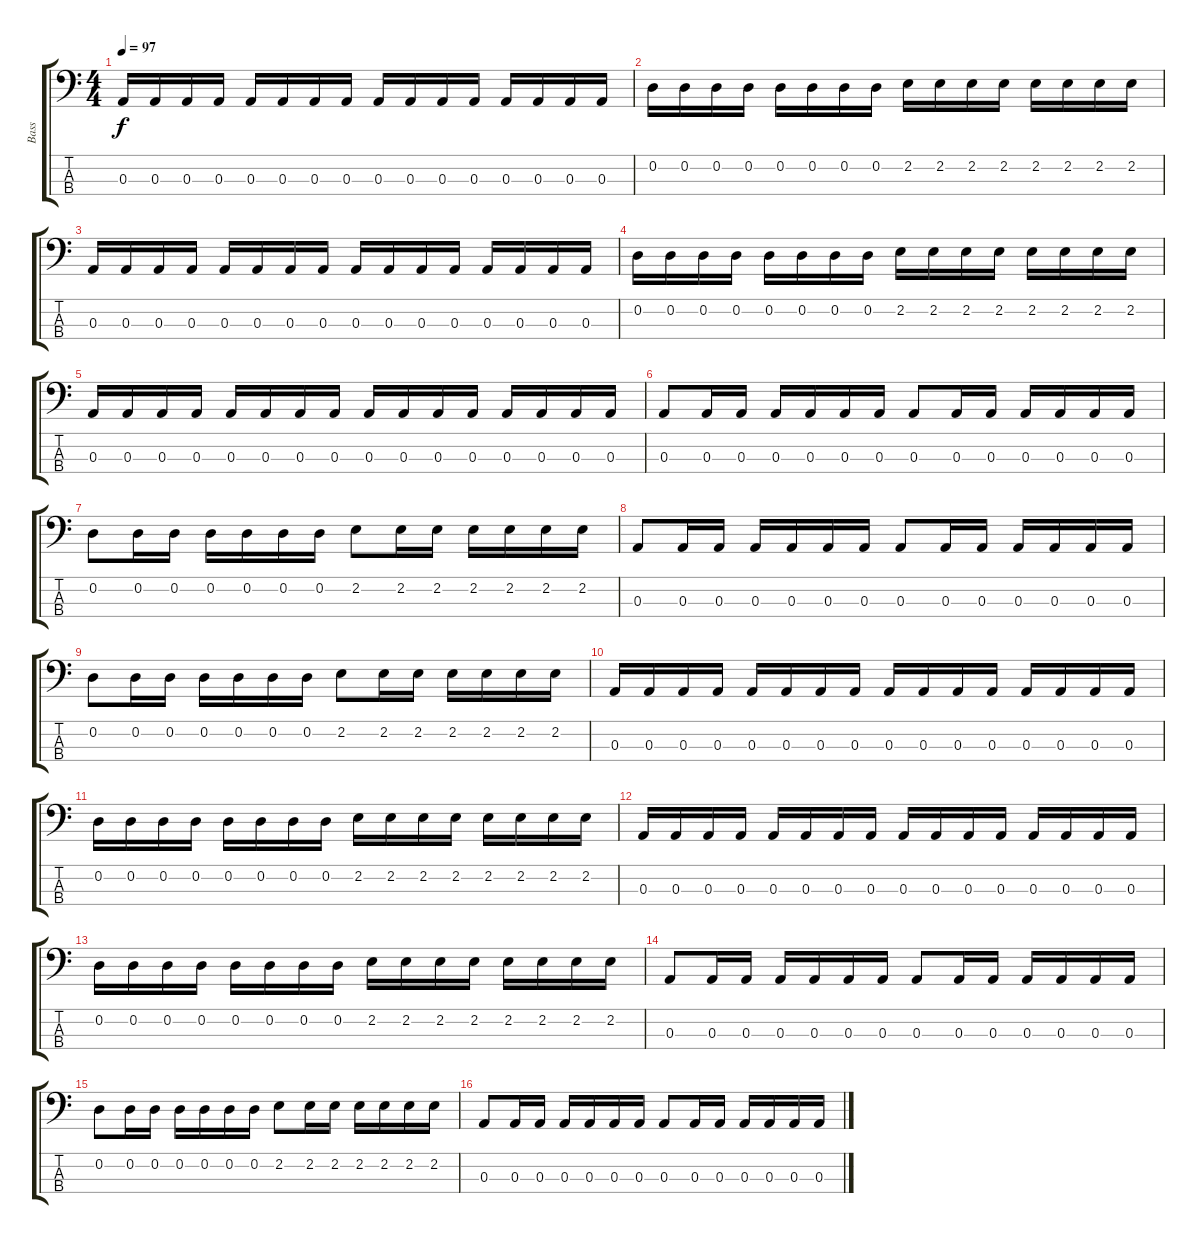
\track ("Bass" "Bass") {instrument electricbasspick}
\staff {score tabs}
\tuning (G2 D2 A1 E1) {hide}
\ts (4 4)
\tempo 97
\clef f4
\ks c
0.3.16{dy f instrument electricbasspick} 0.3.16 0.3.16 0.3.16 0.3.16 0.3.16 0.3.16 0.3.16 0.3.16 0.3.16 0.3.16 0.3.16 0.3.16 0.3.16 0.3.16 0.3.16 |
0.2.16 0.2.16 0.2.16 0.2.16 0.2.16 0.2.16 0.2.16 0.2.16 2.2.16 2.2.16 2.2.16 2.2.16 2.2.16 2.2.16 2.2.16 2.2.16 |
0.3.16 0.3.16 0.3.16 0.3.16 0.3.16 0.3.16 0.3.16 0.3.16 0.3.16 0.3.16 0.3.16 0.3.16 0.3.16 0.3.16 0.3.16 0.3.16 |
0.2.16 0.2.16 0.2.16 0.2.16 0.2.16 0.2.16 0.2.16 0.2.16 2.2.16 2.2.16 2.2.16 2.2.16 2.2.16 2.2.16 2.2.16 2.2.16 |
0.3.16 0.3.16 0.3.16 0.3.16 0.3.16 0.3.16 0.3.16 0.3.16 0.3.16 0.3.16 0.3.16 0.3.16 0.3.16 0.3.16 0.3.16 0.3.16 |
0.3.8 0.3.16 0.3.16 0.3.16 0.3.16 0.3.16 0.3.16 0.3.8 0.3.16 0.3.16 0.3.16 0.3.16 0.3.16 0.3.16 |
0.2.8 0.2.16 0.2.16 0.2.16 0.2.16 0.2.16 0.2.16 2.2.8 2.2.16 2.2.16 2.2.16 2.2.16 2.2.16 2.2.16 |
0.3.8 0.3.16 0.3.16 0.3.16 0.3.16 0.3.16 0.3.16 0.3.8 0.3.16 0.3.16 0.3.16 0.3.16 0.3.16 0.3.16 |
0.2.8 0.2.16 0.2.16 0.2.16 0.2.16 0.2.16 0.2.16 2.2.8 2.2.16 2.2.16 2.2.16 2.2.16 2.2.16 2.2.16 |
0.3.16 0.3.16 0.3.16 0.3.16 0.3.16 0.3.16 0.3.16 0.3.16 0.3.16 0.3.16 0.3.16 0.3.16 0.3.16 0.3.16 0.3.16 0.3.16 |
0.2.16 0.2.16 0.2.16 0.2.16 0.2.16 0.2.16 0.2.16 0.2.16 2.2.16 2.2.16 2.2.16 2.2.16 2.2.16 2.2.16 2.2.16 2.2.16 |
0.3.16 0.3.16 0.3.16 0.3.16 0.3.16 0.3.16 0.3.16 0.3.16 0.3.16 0.3.16 0.3.16 0.3.16 0.3.16 0.3.16 0.3.16 0.3.16 |
0.2.16 0.2.16 0.2.16 0.2.16 0.2.16 0.2.16 0.2.16 0.2.16 2.2.16 2.2.16 2.2.16 2.2.16 2.2.16 2.2.16 2.2.16 2.2.16 |
0.3.8 0.3.16 0.3.16 0.3.16 0.3.16 0.3.16 0.3.16 0.3.8 0.3.16 0.3.16 0.3.16 0.3.16 0.3.16 0.3.16 |
0.2.8 0.2.16 0.2.16 0.2.16 0.2.16 0.2.16 0.2.16 2.2.8 2.2.16 2.2.16 2.2.16 2.2.16 2.2.16 2.2.16 |
0.3.8 0.3.16 0.3.16 0.3.16 0.3.16 0.3.16 0.3.16 0.3.8 0.3.16 0.3.16 0.3.16 0.3.16 0.3.16 0.3.16
